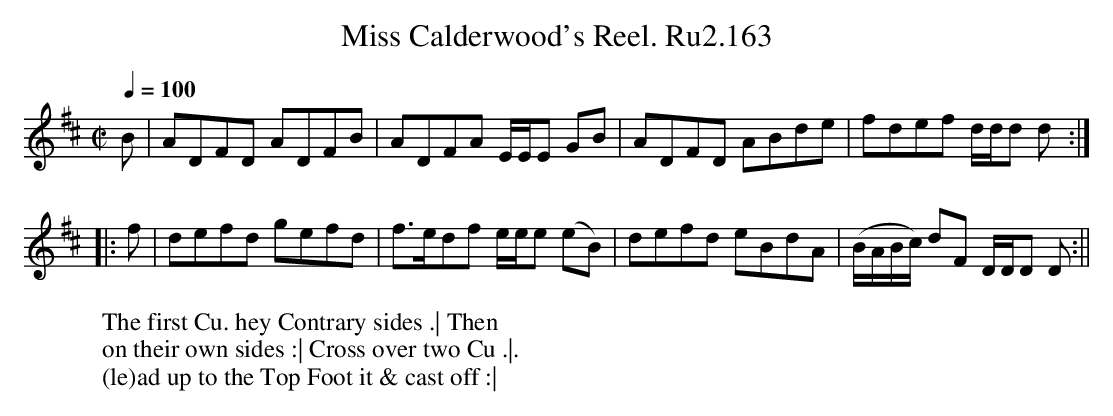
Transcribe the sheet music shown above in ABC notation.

X:1
T:Miss Calderwood's Reel. Ru2.163
M:C|
L:1/8
Q:1/4=100
K:D
B|ADFD ADFB|ADFA E/E/E GB|ADFD ABde|fdef d/d/d d:|
|:f|defd gefd|f>edf e/e/e (eB)|defd eBdA|(B/A/B/c/) dF D/D/D D:||
W:The first Cu. hey Contrary sides .| Then
W:on their own sides :| Cross over two Cu .|.
W:(le)ad up to the Top Foot it & cast off :|
